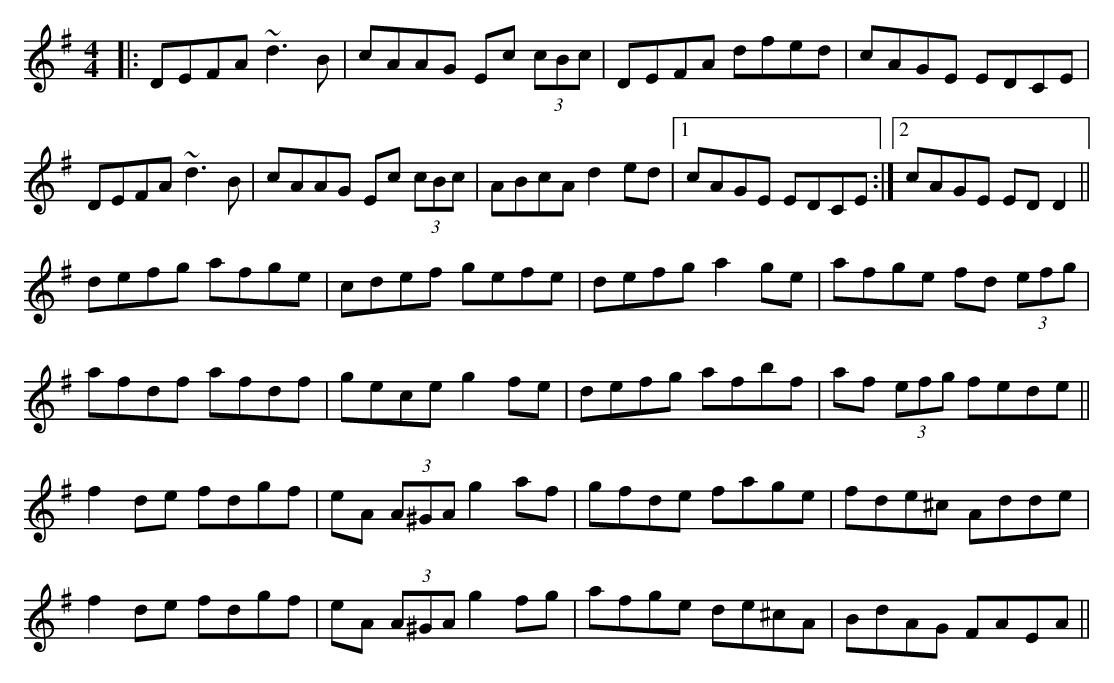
X:1
M:4/4
K:Dmix
|:DEFA ~d3B|cAAG Ec (3cBc|DEFA dfed|cAGE EDCE|
DEFA ~d3B|cAAG Ec (3cBc|ABcA d2 ed|1 cAGE EDCE:|2 cAGE EDD2||
defg afge|cdef gefe|defg a2ge|afge fd (3efg|
afdf afdf|gece g2fe|defg afbf|af (3efg fede||
f2de fdgf|eA (3A^GA g2af|gfde fage|fde^c Adde|
f2de fdgf|eA (3A^GA g2fg|afge de^cA|BdAG FAEA||
